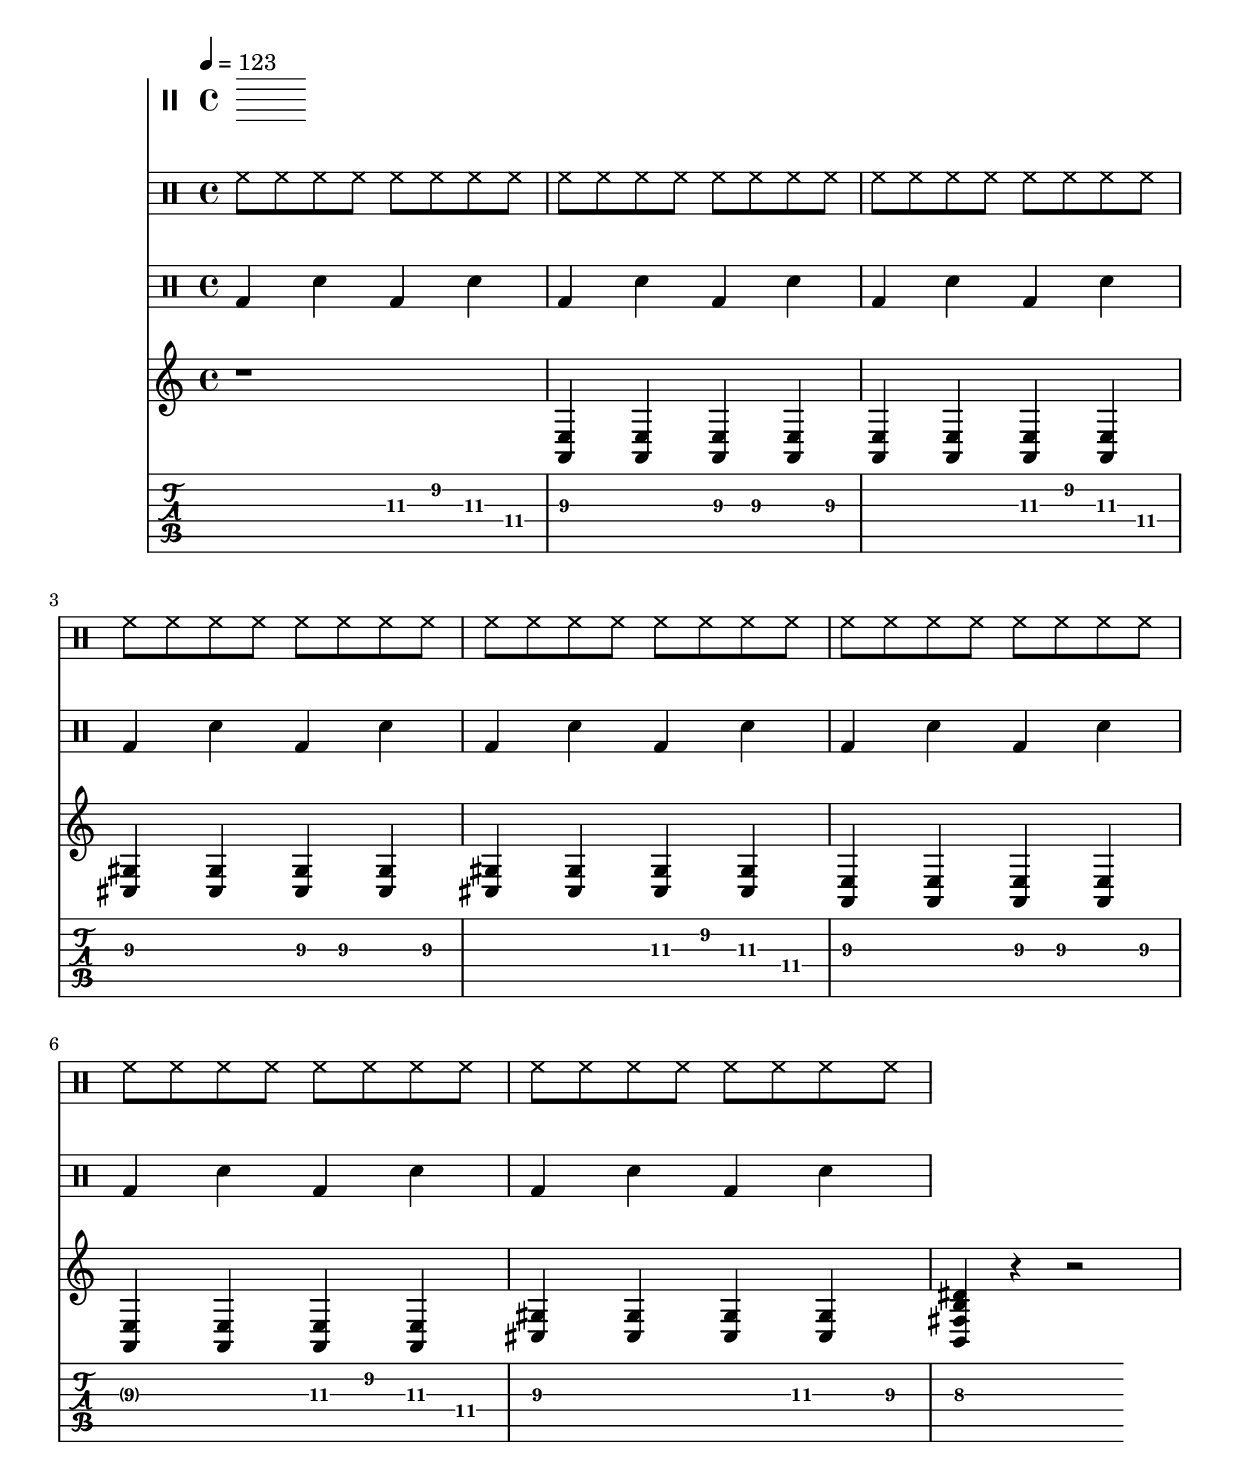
\version "2.22.0"


\version "2.22.1"
song_tempo = 123

\include "../../common/macros.ly"


ma = {
  < a,e  >4
  < a,e  >4
  < a,e  >4
  < a,e  >4



}


mcis = {
  < cis gis >4
  < cis gis >4
  < cis gis >4
  < cis gis >4

}


mb = {

  < b, fis b dis' > 4
  r4
  r2

}



rhythm = {
 r1 |
 \ma | \ma | \mcis | \mcis |
 \ma | \ma | \mcis | \mb |

}

lead = {
  \relative c' {
    \override Score.SpacingSpanner.shortest-duration-space = #4.0

    % mes
    r2 fis8\3 gis8\2 fis8\3 cis8\4 |
    % mes 1
    \set Score.currentBarNumber = #1
    e2\3 e8\3 e8\3  r8 e8~\3    |
    % mes 2
    e8\3 r8 r4 fis8\3 gis8\2 fis8\3 cis8\4 |
    % mes 3
    e2\3 e8\3 e8\3  r8 e8~\3    |
    % mes 4
    e8\3 r8 r4 fis8\3 gis8\2 fis8\3 cis8\4 |
    % mes 5
    e2\3 e8\3 e8\3  r8 e8~\3    |
    % mes 6
    e8\3 r8 r4 fis8\3 gis8\2 fis8\3 cis8\4 |
    % mes 7
    e4\3  r4 r8. fis8\3  r16 e8\3 |
    % mes 8
    dis4\3  r4 r4
  }
}

drumbar =  \drummode {  bd4 sn4  bd4 sn4 }

drumbars = {
  \drumbar |   \drumbar |  \drumbar |  \drumbar |
  \drumbar |   \drumbar |  \drumbar |  \drumbar |

}


drumbarhh =  \drummode {
  hihat8
  hihat8
  hihat8
  hihat8
  hihat8
  hihat8
  hihat8
  hihat8
}

drumbarshh = {
  \drumbarhh |  \drumbarhh |  \drumbarhh |  \drumbarhh |
  \drumbarhh |  \drumbarhh |  \drumbarhh |  \drumbarhh |

}



\score {

  <<

    \new DrumStaff
      \tempo 4 = \song_tempo
      <<
           \new DrumVoice {  \drumbarshh }
           \new DrumVoice {  \drumbars }
      >>	



    \new Staff {
      \rhythm
    }

    \new TabStaff {
        %instrumentName = "Jazz guitar"	
       %InstrumentName = "Electric guitar"
      % \set 	Staff.midiInstrument = "electric guitar (clean)"
       \set 	Staff.midiInstrument = "Electric"
      %\tabFullNotation
      \lead
    }


  >>
  
  \layout{}

  \midi {
  \tempo 4 = \song_tempo
  }

}
